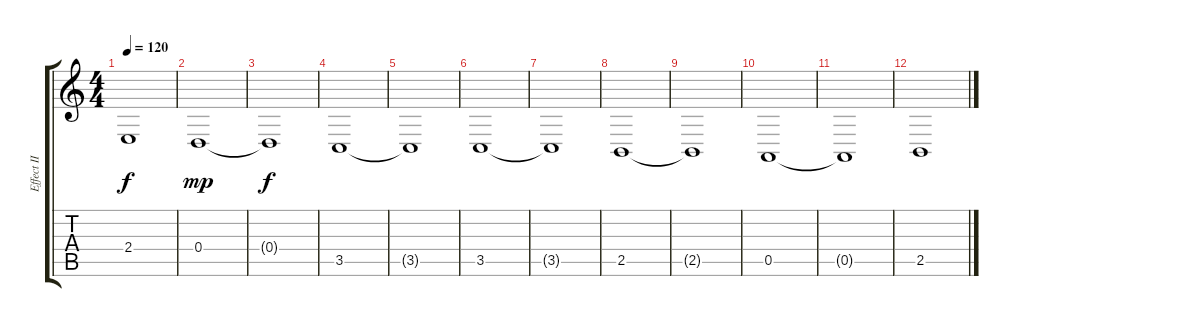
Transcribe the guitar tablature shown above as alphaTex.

\track ("Effect II (Bell)" "Effect II ") {instrument glockenspiel}
\staff {score tabs}
\tuning (E4 B3 G3 D3 A2 E2) {hide}
\ts (4 4)
\tempo 120
\clef g2
\ks c
2.4{t}.1{dy f} |
0.4.1{dy mp} |
0.4{t}.1{dy f} |
3.5.1 |
3.5{t}.1 |
3.5.1 |
3.5{t}.1 |
2.5.1 |
2.5{t}.1 |
0.5.1 |
0.5{t}.1 |
2.5.1
